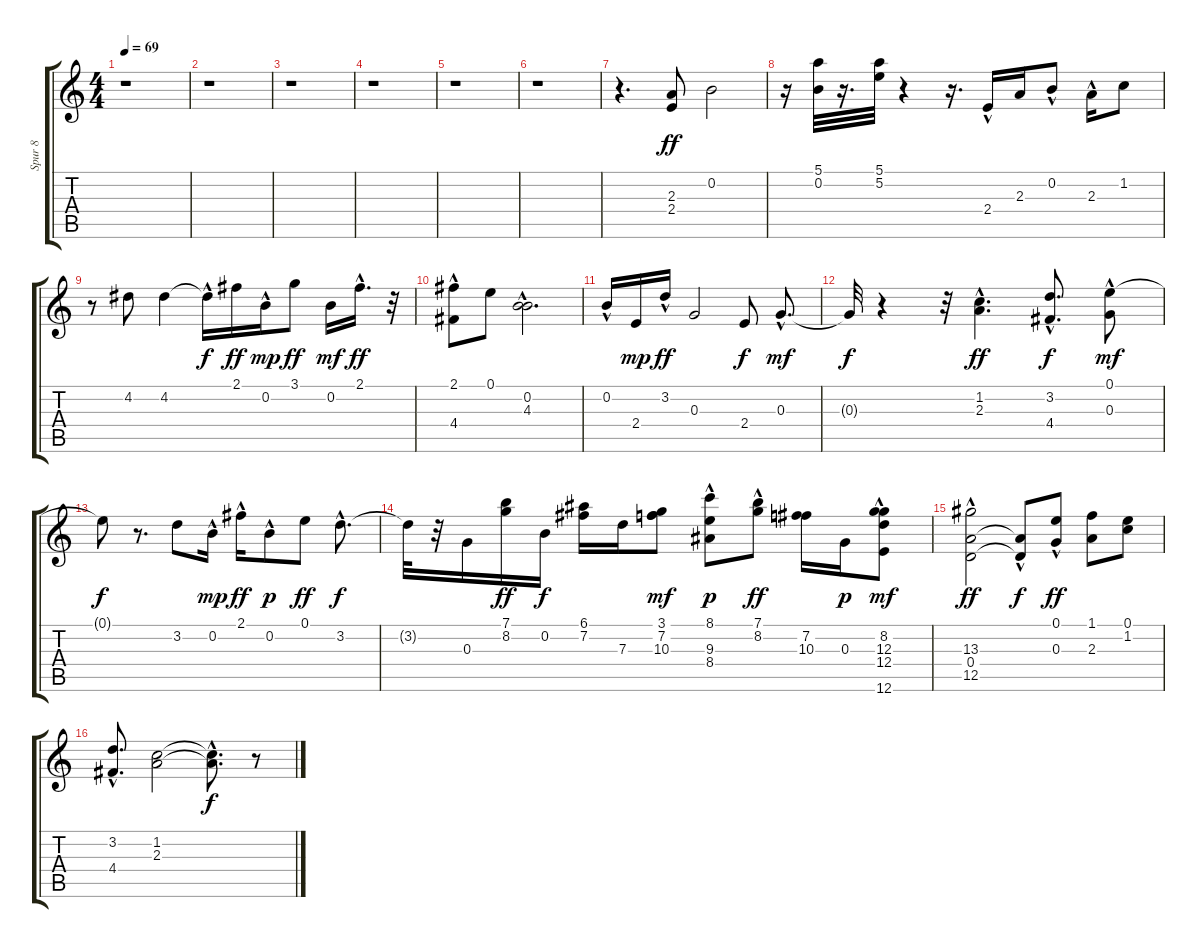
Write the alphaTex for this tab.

\track ("Spur 8" "Spur 8") {instrument acousticguitarnylon}
\staff {score tabs}
\tuning (E4 B3 G3 D3 A2 E2) {hide}
\ts (4 4)
\tempo 69
\clef g2
\ks c
r.1{dy f} |
r.1 |
r.1 |
r.1 |
r.1 |
r.1 |
r.4{d} (2.3 2.4).8{dy ff} 0.2.2 |
r.16 (5.1 0.2).32 r.16{d} (5.1 5.2).32 r.4 r.16{d} 2.4{hac}.16 2.3.16 0.2{hac}.8 2.3{hac}.16 1.2.8 |
r.8 4.2.8 4.2.4 4.2{hac t}.16{dy f} 2.1.16{dy ff} 0.2{hac}.16{dy mp} 3.1.8{dy ff} 0.2.16{dy mf} 2.1{hac}.16{d dy ff} r.32 |
(2.1 4.4{hac}).8 0.1.8 (0.2 4.3{hac}).2{d} |
0.2{hac}.16 2.4.16{dy mp} 3.2{hac}.16{dy ff} 0.3.2 2.4.8{dy f} 0.3{hac}.8{d dy mf} |
0.3{t}.32{dy f} r.4 r.32 (1.2{hac} 2.3{hac}).4{d dy ff} (3.2{hac} 4.4{hac}).8{d dy f} (0.1 0.3{hac}).8{dy mf} |
0.1{t}.8{dy f} r.8{d} 3.2.8 0.2{hac}.16{dy mp} 2.1{hac}.16{dy ff} 0.2{hac}.8{dy p} 0.1.8{dy ff} 3.2{hac}.8{d dy f} |
3.2{t}.32 r.32 0.3.16 (7.1 8.2).16{dy ff} 0.2.16{dy f} (6.1 7.2).16 7.3.16 (3.1 7.2 10.3).8{dy mf} (8.1 9.3{hac} 8.4).8{dy p} (7.1 8.2{hac}).8{dy ff} (7.2 10.3).16 0.3.16{dy p} (8.2{hac} 12.3{hac} 12.4 12.6).8{dy mf} |
(13.3{hac} 0.4 12.5).2{dy ff} (0.4{hac t} 12.5{t}).8{dy f} (0.1 0.3{hac}).8{dy ff} (1.1 2.3).8 (0.1 1.2).8 |
(3.2{hac} 4.4{hac}).8{d} (1.2 2.3).2 (1.2{hac t} 2.3{hac t}).8{d dy f} r.8
